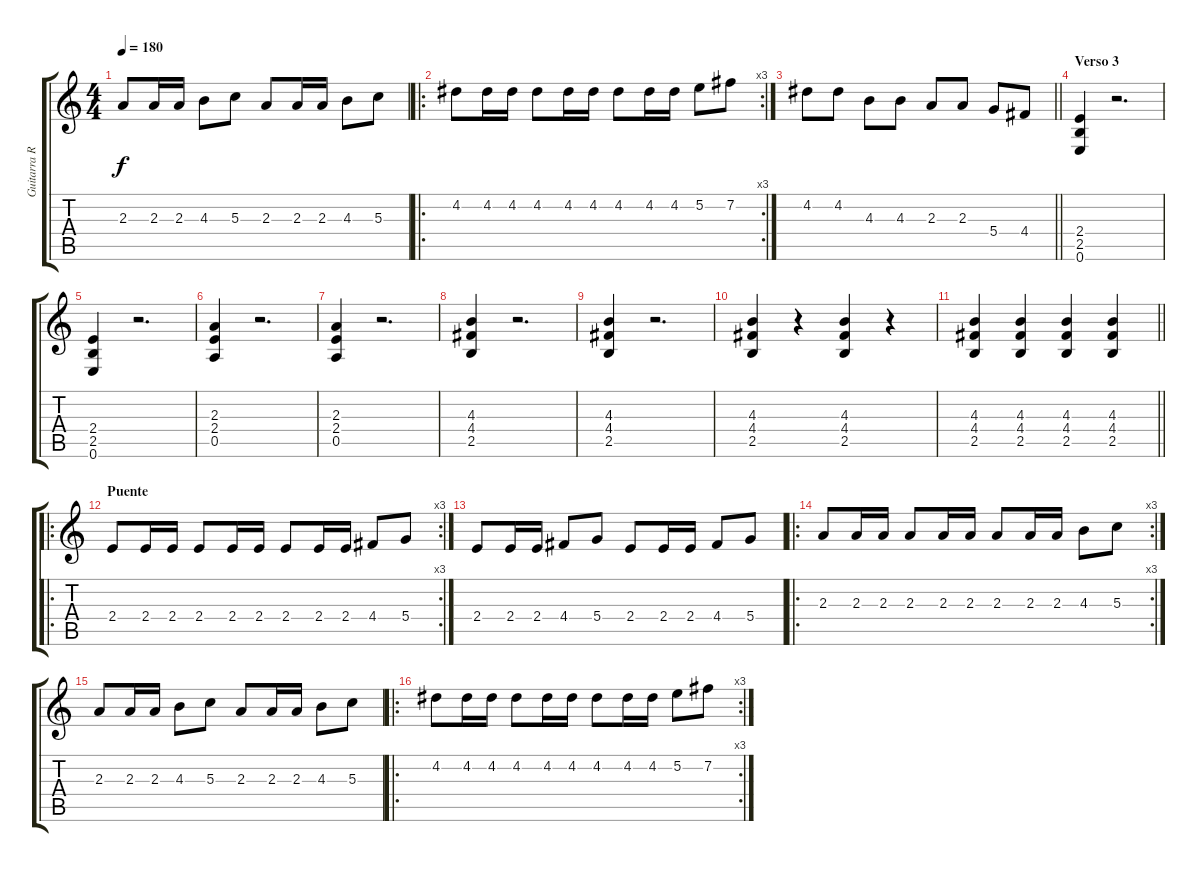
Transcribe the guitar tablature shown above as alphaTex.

\track ("Guitarra Rítmica" "Guitarra R") {instrument distortionguitar}
\staff {score tabs}
\tuning (E4 B3 G3 D3 A2 E2) {hide}
\ts (4 4)
\tempo 180
\clef g2
\ks c
2.3.8{dy f} 2.3.16 2.3.16 4.3.8 5.3.8 2.3.8 2.3.16 2.3.16 4.3.8 5.3.8 |
\ro
\rc 3
4.2.8 4.2.16 4.2.16 4.2.8 4.2.16 4.2.16 4.2.8 4.2.16 4.2.16 5.2.8 7.2.8 |
\barLineRight lightlight
4.2.8 4.2.8 4.3.8 4.3.8 2.3.8 2.3.8 5.4.8 4.4.8 |
\section ("" "Verso 3")
(2.4 2.5 0.6).4 r.2{d} |
(2.4 2.5 0.6).4 r.2{d} |
(2.3 2.4 0.5).4 r.2{d} |
(2.3 2.4 0.5).4 r.2{d} |
(4.3 4.4 2.5).4 r.2{d} |
(4.3 4.4 2.5).4 r.2{d} |
(4.3 4.4 2.5).4 r.4 (4.3 4.4 2.5).4 r.4 |
\barLineRight lightlight
(4.3 4.4 2.5).4 (4.3 4.4 2.5).4 (4.3 4.4 2.5).4 (4.3 4.4 2.5).4 |
\ro
\rc 3
\section ("" "Puente")
2.4.8 2.4.16 2.4.16 2.4.8 2.4.16 2.4.16 2.4.8 2.4.16 2.4.16 4.4.8 5.4.8 |
2.4.8 2.4.16 2.4.16 4.4.8 5.4.8 2.4.8 2.4.16 2.4.16 4.4.8 5.4.8 |
\ro
\rc 3
2.3.8 2.3.16 2.3.16 2.3.8 2.3.16 2.3.16 2.3.8 2.3.16 2.3.16 4.3.8 5.3.8 |
2.3.8 2.3.16 2.3.16 4.3.8 5.3.8 2.3.8 2.3.16 2.3.16 4.3.8 5.3.8 |
\ro
\rc 3
4.2.8 4.2.16 4.2.16 4.2.8 4.2.16 4.2.16 4.2.8 4.2.16 4.2.16 5.2.8 7.2.8
